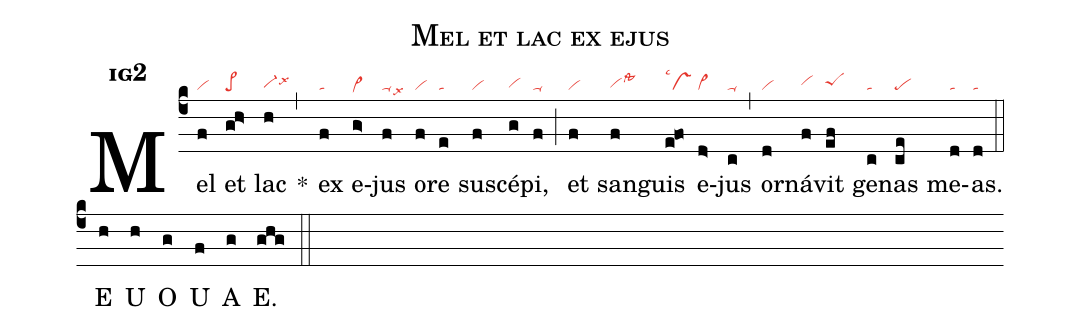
name:Mel et lac ex ejus;
office-part:an;
mode:1g2;
nabc-lines:1;
%%
initial-style: 1;
name: Mel et lac ex ejus;
mode:1;
office-part: Antiphona;
annotation: Ant.;
annotation: i g 2;
nabc-lines:1;
%%
(c4) Mel(f|vi) et(gh>|pe>) lac(h|vi-hglsx6) <sp>*</sp>(,) ex(f|ta) e(g>|vi>he)jus(f|ta-lsx9) o(f|vi)re(e|ta) su(f|vi)scé(g|vihg)pi,(f|ta-) (;) et(f|vi) san(f|vihglssta3)guis(e@fo|vslsc1) e(d>|vi>)jus(c|ta-) (,) or(d|vi)ná(f|vihh)vit(ef|peShh) ge(c|ta)nas(ce|pe) me(d|ta)as.(d|ta) (::)
<eu>E(h) U(h) O(g) U(f) A(g) E.(ghg) </eu>(::)
